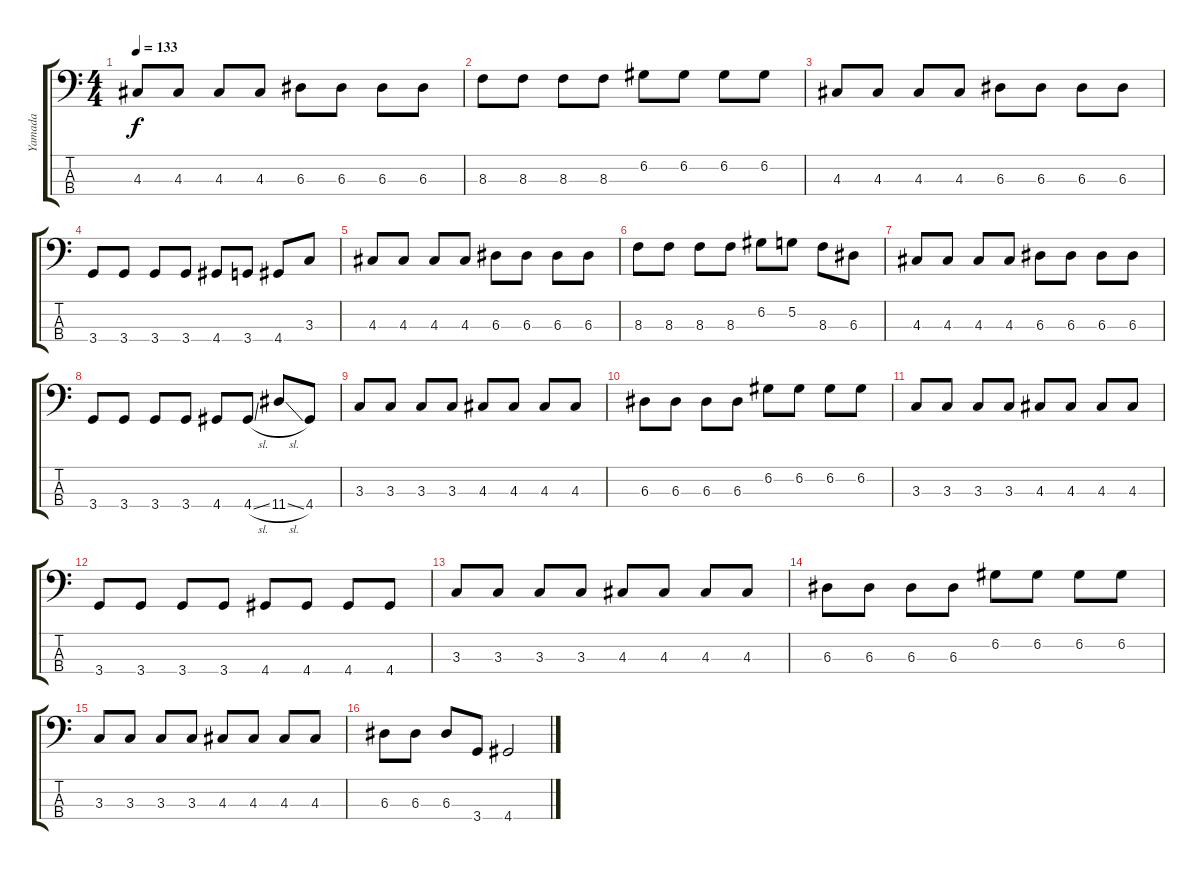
\track ("Yamada" "Yamada") {instrument electricbasspick}
\staff {score tabs}
\tuning (G2 D2 A1 E1) {hide}
\ts (4 4)
\tempo 133
\clef f4
\ks c
4.3.8{dy f} 4.3.8 4.3.8 4.3.8 6.3.8 6.3.8 6.3.8 6.3.8 |
8.3.8 8.3.8 8.3.8 8.3.8 6.2.8 6.2.8 6.2.8 6.2.8 |
4.3.8 4.3.8 4.3.8 4.3.8 6.3.8 6.3.8 6.3.8 6.3.8 |
3.4.8 3.4.8 3.4.8 3.4.8 4.4.8 3.4.8 4.4.8 3.3.8 |
4.3.8 4.3.8 4.3.8 4.3.8 6.3.8 6.3.8 6.3.8 6.3.8 |
8.3.8 8.3.8 8.3.8 8.3.8 6.2.8 5.2.8 8.3.8 6.3.8 |
4.3.8 4.3.8 4.3.8 4.3.8 6.3.8 6.3.8 6.3.8 6.3.8 |
3.4.8 3.4.8 3.4.8 3.4.8 4.4.8 4.4{sl}.8 11.4{sl}.8 4.4.8 |
3.3.8 3.3.8 3.3.8 3.3.8 4.3.8 4.3.8 4.3.8 4.3.8 |
6.3.8 6.3.8 6.3.8 6.3.8 6.2.8 6.2.8 6.2.8 6.2.8 |
3.3.8 3.3.8 3.3.8 3.3.8 4.3.8 4.3.8 4.3.8 4.3.8 |
3.4.8 3.4.8 3.4.8 3.4.8 4.4.8 4.4.8 4.4.8 4.4.8 |
3.3.8 3.3.8 3.3.8 3.3.8 4.3.8 4.3.8 4.3.8 4.3.8 |
6.3.8 6.3.8 6.3.8 6.3.8 6.2.8 6.2.8 6.2.8 6.2.8 |
3.3.8 3.3.8 3.3.8 3.3.8 4.3.8 4.3.8 4.3.8 4.3.8 |
6.3.8 6.3.8 6.3.8 3.4.8 4.4.2
